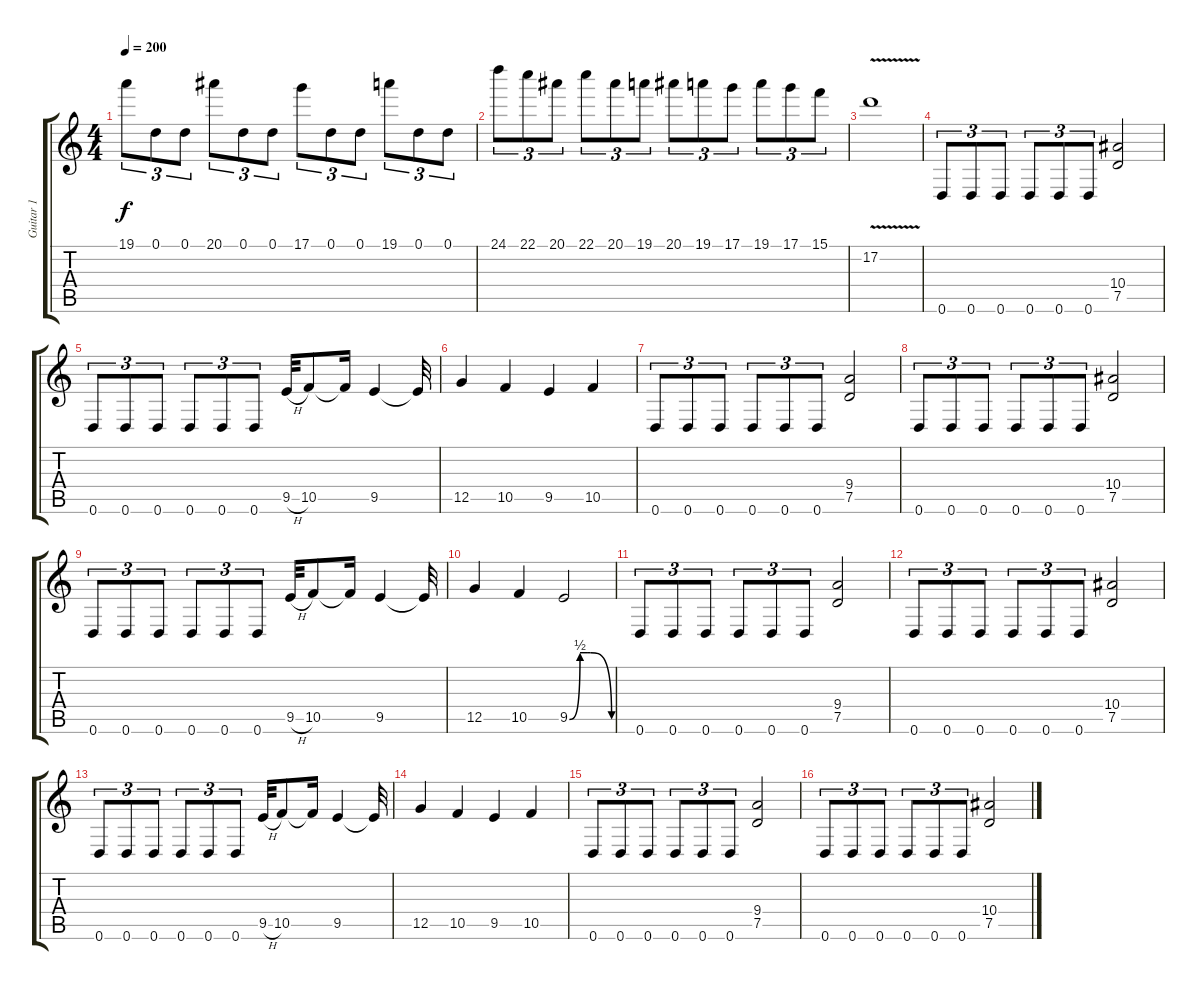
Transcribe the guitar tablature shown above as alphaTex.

\track ("Guitar 1" "Guitar 1") {instrument distortionguitar}
\staff {score tabs}
\tuning (D4 A3 F3 C3 G2 D2) {hide}
\ts (4 4)
\tempo 200
\clef g2
\ks c
19.1.8{tu (3 2) dy f} 0.1.8{tu (3 2)} 0.1.8{tu (3 2)} 20.1.8{tu (3 2)} 0.1.8{tu (3 2)} 0.1.8{tu (3 2)} 17.1.8{tu (3 2)} 0.1.8{tu (3 2)} 0.1.8{tu (3 2)} 19.1.8{tu (3 2)} 0.1.8{tu (3 2)} 0.1.8{tu (3 2)} |
24.1.8{tu (3 2)} 22.1.8{tu (3 2)} 20.1.8{tu (3 2)} 22.1.8{tu (3 2)} 20.1.8{tu (3 2)} 19.1.8{tu (3 2)} 20.1.8{tu (3 2)} 19.1.8{tu (3 2)} 17.1.8{tu (3 2)} 19.1.8{tu (3 2)} 17.1.8{tu (3 2)} 15.1.8{tu (3 2)} |
17.2{v}.1 |
0.6.8{tu (3 2)} 0.6.8{tu (3 2)} 0.6.8{tu (3 2)} 0.6.8{tu (3 2)} 0.6.8{tu (3 2)} 0.6.8{tu (3 2)} (10.4 7.5).2 |
0.6.8{tu (3 2)} 0.6.8{tu (3 2)} 0.6.8{tu (3 2)} 0.6.8{tu (3 2)} 0.6.8{tu (3 2)} 0.6.8{tu (3 2)} 9.5{h}.32 10.5.8 10.5{t}.16 9.5.4 9.5{t}.32 |
12.5.4 10.5.4 9.5.4 10.5.4 |
0.6.8{tu (3 2)} 0.6.8{tu (3 2)} 0.6.8{tu (3 2)} 0.6.8{tu (3 2)} 0.6.8{tu (3 2)} 0.6.8{tu (3 2)} (9.4 7.5).2 |
0.6.8{tu (3 2)} 0.6.8{tu (3 2)} 0.6.8{tu (3 2)} 0.6.8{tu (3 2)} 0.6.8{tu (3 2)} 0.6.8{tu (3 2)} (10.4 7.5).2 |
0.6.8{tu (3 2)} 0.6.8{tu (3 2)} 0.6.8{tu (3 2)} 0.6.8{tu (3 2)} 0.6.8{tu (3 2)} 0.6.8{tu (3 2)} 9.5{h}.32 10.5.8 10.5{t}.16 9.5.4 9.5{t}.32 |
12.5.4 10.5.4 9.5{be (custom 0 0 15 2 25 2 30 2 60 0)}.2 |
0.6.8{tu (3 2)} 0.6.8{tu (3 2)} 0.6.8{tu (3 2)} 0.6.8{tu (3 2)} 0.6.8{tu (3 2)} 0.6.8{tu (3 2)} (9.4 7.5).2 |
0.6.8{tu (3 2)} 0.6.8{tu (3 2)} 0.6.8{tu (3 2)} 0.6.8{tu (3 2)} 0.6.8{tu (3 2)} 0.6.8{tu (3 2)} (10.4 7.5).2 |
0.6.8{tu (3 2)} 0.6.8{tu (3 2)} 0.6.8{tu (3 2)} 0.6.8{tu (3 2)} 0.6.8{tu (3 2)} 0.6.8{tu (3 2)} 9.5{h}.32 10.5.8 10.5{t}.16 9.5.4 9.5{t}.32 |
12.5.4 10.5.4 9.5.4 10.5.4 |
0.6.8{tu (3 2)} 0.6.8{tu (3 2)} 0.6.8{tu (3 2)} 0.6.8{tu (3 2)} 0.6.8{tu (3 2)} 0.6.8{tu (3 2)} (9.4 7.5).2 |
0.6.8{tu (3 2)} 0.6.8{tu (3 2)} 0.6.8{tu (3 2)} 0.6.8{tu (3 2)} 0.6.8{tu (3 2)} 0.6.8{tu (3 2)} (10.4 7.5).2
